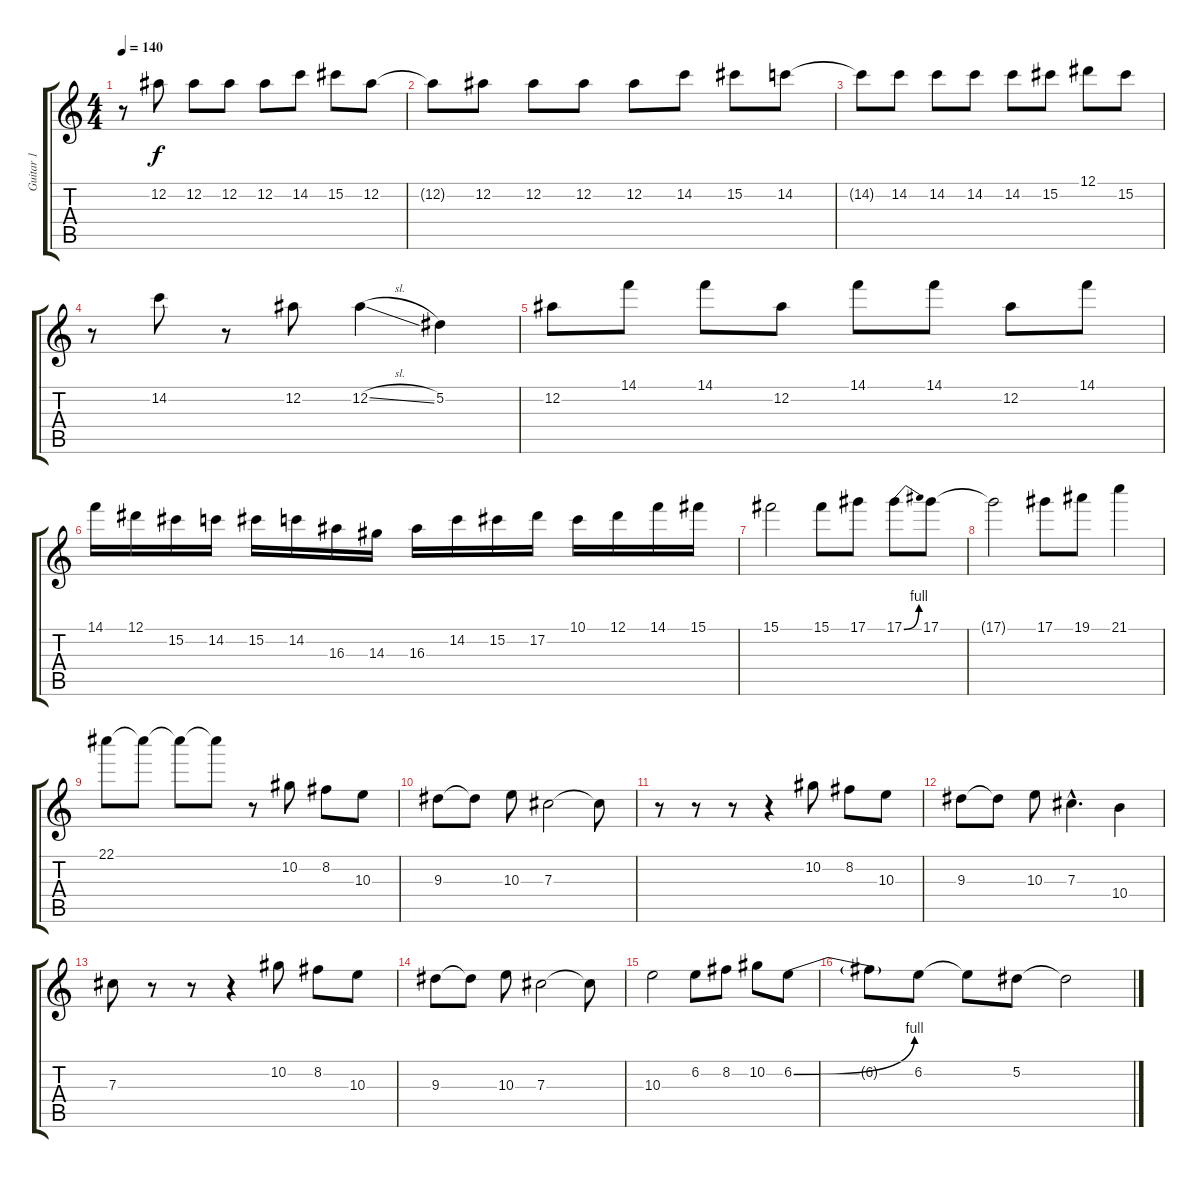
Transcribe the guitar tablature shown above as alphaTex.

\track ("Guitar 1" "Guitar 1") {instrument distortionguitar}
\staff {score tabs}
\tuning (Eb4 Bb3 Gb3 Db3 Ab2 Eb2) {hide}
\ts (4 4)
\tempo 140
\clef g2
\ks c
r.8{dy f} 12.2.8 12.2.8 12.2.8 12.2.8 14.2.8 15.2.8 12.2.8 |
12.2{t}.8 12.2.8 12.2.8 12.2.8 12.2.8 14.2.8 15.2.8 14.2.8 |
14.2{t}.8 14.2.8 14.2.8 14.2.8 14.2.8 15.2.8 12.1.8 15.2.8 |
r.8 14.2.8 r.8 12.2.8 12.2{sl}.4 5.2.4 |
12.2.8 14.1.8 14.1.8 12.2.8 14.1.8 14.1.8 12.2.8 14.1.8 |
14.1.16 12.1.16 15.2.16 14.2.16 15.2.16 14.2.16 16.3.16 14.3.16 16.3.16 14.2.16 15.2.16 17.2.16 10.1.16 12.1.16 14.1.16 15.1.16 |
15.1.2 15.1.8 17.1.8 17.1{be (bend 0 0 60 4)}.8 17.1.8 |
17.1{t}.2 17.1.8 19.1.8 21.1.4 |
22.1.8 22.1{t}.8 22.1{t}.8 22.1{t}.8 r.8 10.2.8 8.2.8 10.3.8 |
9.3.8 9.3{t}.8 10.3.8 7.3.2 7.3{t}.8 |
r.8 r.8 r.8 r.4 10.2.8 8.2.8 10.3.8 |
9.3.8 9.3{t}.8 10.3.8 7.3{hac}.4{d} 10.4.4 |
7.3.8 r.8 r.8 r.4 10.2.8 8.2.8 10.3.8 |
9.3.8 9.3{t}.8 10.3.8 7.3.2 7.3{t}.8 |
10.3.2 6.2.8 8.2.8 10.2.8 6.2{be (bend 0 0 60 4)}.8 |
6.2{t}.8 6.2.8 6.2{t}.8 5.2.8 5.2{t}.2
